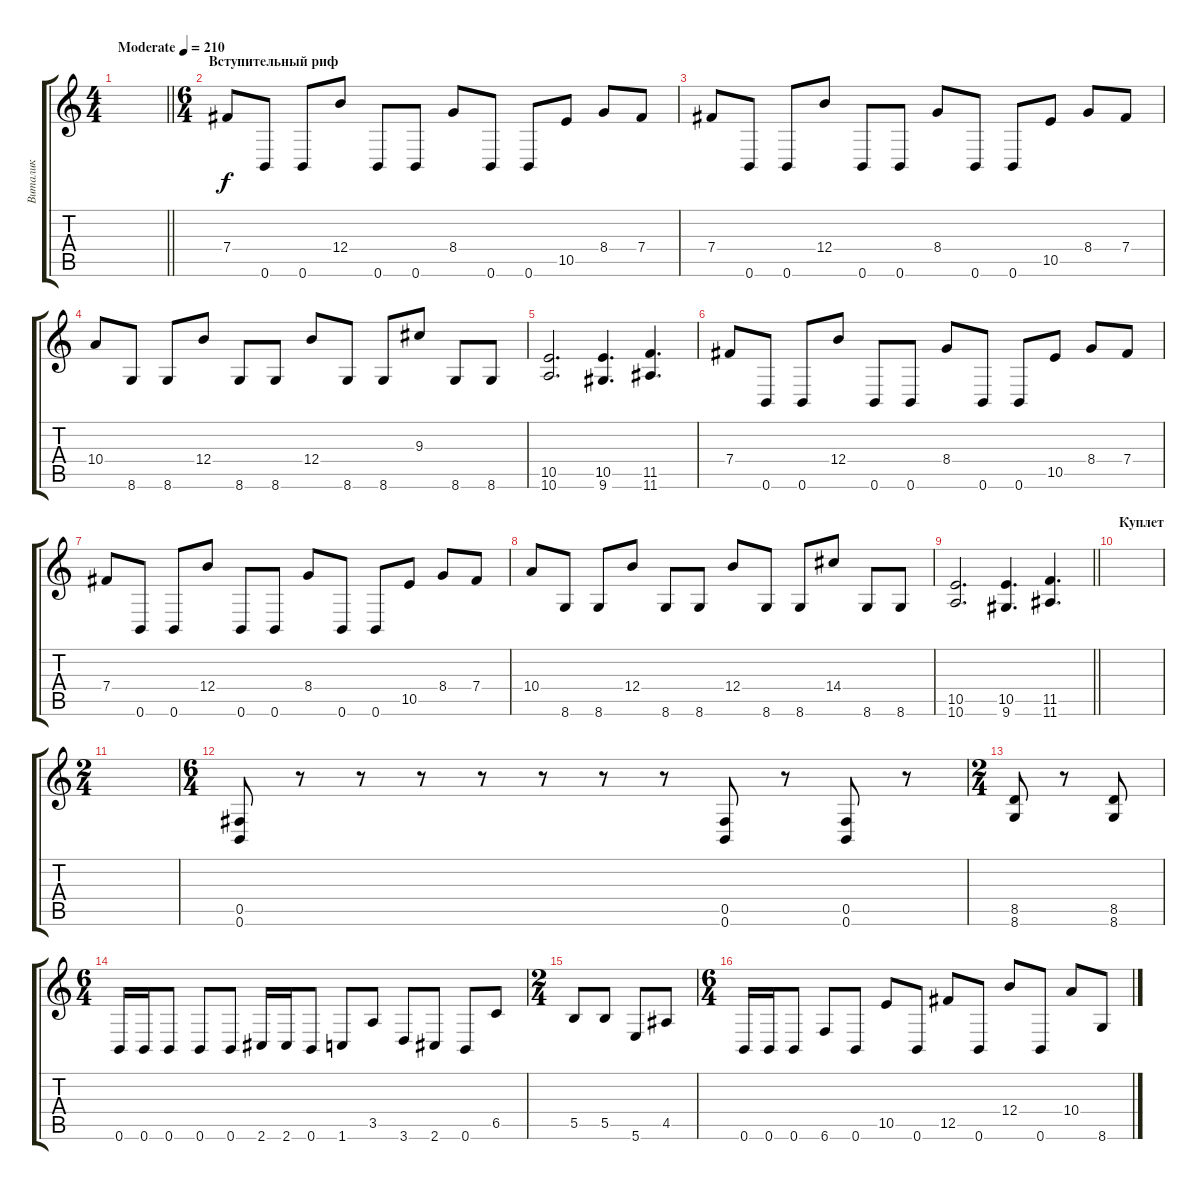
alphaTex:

\track ("Виталик" "Виталик") {instrument distortionguitar}
\staff {score tabs}
\tuning (Db4 Ab3 E3 B2 Gb2 B1) {hide}
\ts (4 4)
\tempo (210 "Moderate")
\clef g2
\barLineRight lightlight
\ks c
|
\ts (6 4)
\section ("" "Вступительный риф")
7.4.8 0.6.8 0.6.8 12.4.8 0.6.8 0.6.8 8.4.8 0.6.8 0.6.8 10.5.8 8.4.8 7.4.8 |
7.4.8 0.6.8 0.6.8 12.4.8 0.6.8 0.6.8 8.4.8 0.6.8 0.6.8 10.5.8 8.4.8 7.4.8 |
10.4.8 8.6.8 8.6.8 12.4.8 8.6.8 8.6.8 12.4.8 8.6.8 8.6.8 9.3.8 8.6.8 8.6.8 |
(10.5 10.6).2{d} (10.5 9.6).4{d} (11.5 11.6).4{d} |
7.4.8 0.6.8 0.6.8 12.4.8 0.6.8 0.6.8 8.4.8 0.6.8 0.6.8 10.5.8 8.4.8 7.4.8 |
7.4.8 0.6.8 0.6.8 12.4.8 0.6.8 0.6.8 8.4.8 0.6.8 0.6.8 10.5.8 8.4.8 7.4.8 |
10.4.8 8.6.8 8.6.8 12.4.8 8.6.8 8.6.8 12.4.8 8.6.8 8.6.8 14.4.8 8.6.8 8.6.8 |
\barLineRight lightlight
(10.5 10.6).2{d} (10.5 9.6).4{d} (11.5 11.6).4{d} |
\section ("" "Куплет")
|
\ts (2 4)
|
\ts (6 4)
(0.5 0.6).8 r.8 r.8 r.8 r.8 r.8 r.8 r.8 (0.5 0.6).8 r.8 (0.5 0.6).8 r.8 |
\ts (2 4)
(8.5 8.6).8 r.8 (8.5 8.6).8 |
\ts (6 4)
0.6.16 0.6.16 0.6.8 0.6.8 0.6.8 2.6.16 2.6.16 0.6.8 1.6.8 3.5.8 3.6.8 2.6.8 0.6.8 6.5.8 |
\ts (2 4)
5.5.8 5.5.8 5.6.8 4.5.8 |
\ts (6 4)
0.6.16 0.6.16 0.6.8 6.6.8 0.6.8 10.5.8 0.6.8 12.5.8 0.6.8 12.4.8 0.6.8 10.4.8 8.6.8
